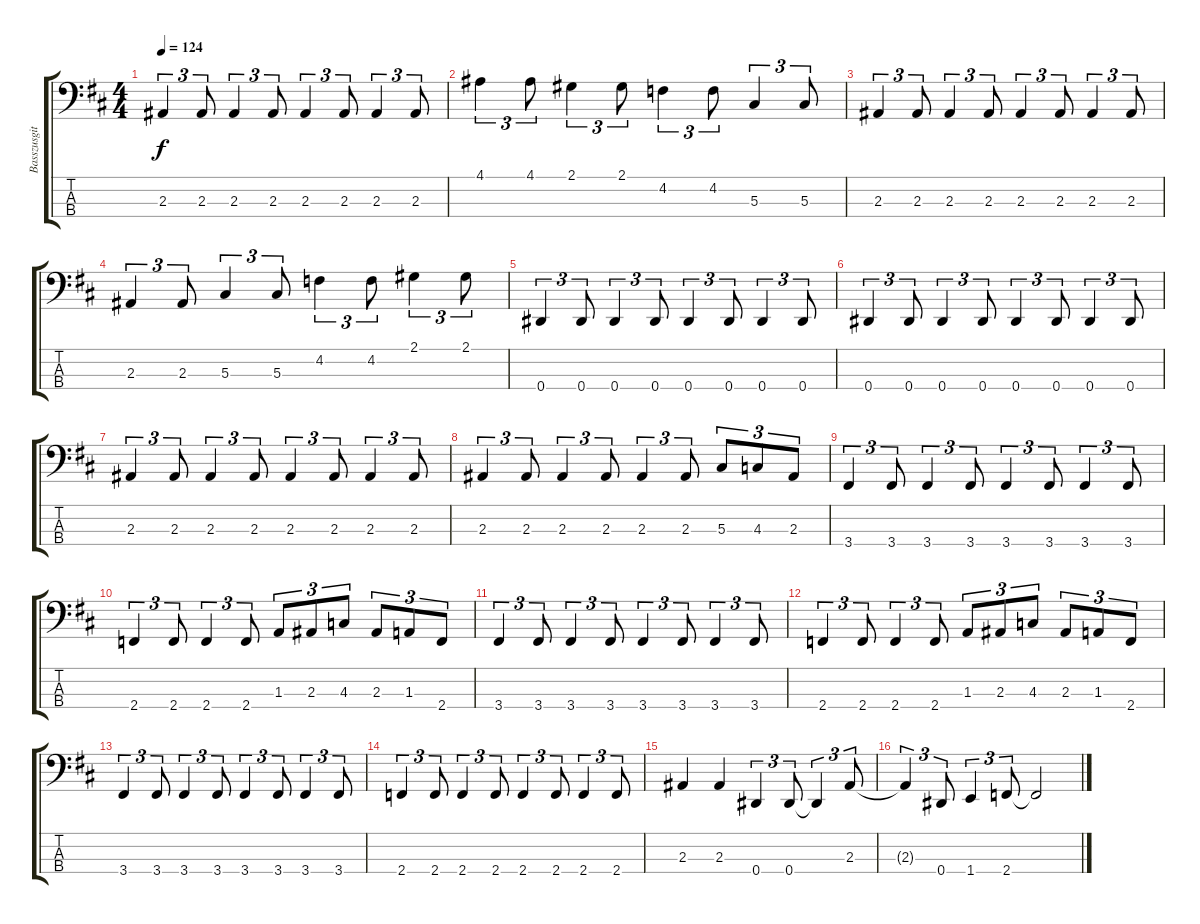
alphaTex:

\track ("Basszusgitár (Yngwie Malmsteen)" "Basszusgit") {instrument electricbassfinger}
\staff {score tabs}
\tuning (Gb2 Db2 Ab1 Eb1) {hide}
\ts (4 4)
\tempo 124
\clef f4
\ks d
2.3.4{tu (3 2) dy f} 2.3.8{tu (3 2)} 2.3.4{tu (3 2)} 2.3.8{tu (3 2)} 2.3.4{tu (3 2)} 2.3.8{tu (3 2)} 2.3.4{tu (3 2)} 2.3.8{tu (3 2)} |
4.1.4{tu (3 2)} 4.1.8{tu (3 2)} 2.1.4{tu (3 2)} 2.1.8{tu (3 2)} 4.2.4{tu (3 2)} 4.2.8{tu (3 2)} 5.3.4{tu (3 2)} 5.3.8{tu (3 2)} |
2.3.4{tu (3 2)} 2.3.8{tu (3 2)} 2.3.4{tu (3 2)} 2.3.8{tu (3 2)} 2.3.4{tu (3 2)} 2.3.8{tu (3 2)} 2.3.4{tu (3 2)} 2.3.8{tu (3 2)} |
2.3.4{tu (3 2)} 2.3.8{tu (3 2)} 5.3.4{tu (3 2)} 5.3.8{tu (3 2)} 4.2.4{tu (3 2)} 4.2.8{tu (3 2)} 2.1.4{tu (3 2)} 2.1.8{tu (3 2)} |
0.4.4{tu (3 2)} 0.4.8{tu (3 2)} 0.4.4{tu (3 2)} 0.4.8{tu (3 2)} 0.4.4{tu (3 2)} 0.4.8{tu (3 2)} 0.4.4{tu (3 2)} 0.4.8{tu (3 2)} |
0.4.4{tu (3 2)} 0.4.8{tu (3 2)} 0.4.4{tu (3 2)} 0.4.8{tu (3 2)} 0.4.4{tu (3 2)} 0.4.8{tu (3 2)} 0.4.4{tu (3 2)} 0.4.8{tu (3 2)} |
2.3.4{tu (3 2)} 2.3.8{tu (3 2)} 2.3.4{tu (3 2)} 2.3.8{tu (3 2)} 2.3.4{tu (3 2)} 2.3.8{tu (3 2)} 2.3.4{tu (3 2)} 2.3.8{tu (3 2)} |
2.3.4{tu (3 2)} 2.3.8{tu (3 2)} 2.3.4{tu (3 2)} 2.3.8{tu (3 2)} 2.3.4{tu (3 2)} 2.3.8{tu (3 2)} 5.3.8{tu (3 2)} 4.3.8{tu (3 2)} 2.3.8{tu (3 2)} |
3.4.4{tu (3 2)} 3.4.8{tu (3 2)} 3.4.4{tu (3 2)} 3.4.8{tu (3 2)} 3.4.4{tu (3 2)} 3.4.8{tu (3 2)} 3.4.4{tu (3 2)} 3.4.8{tu (3 2)} |
2.4.4{tu (3 2)} 2.4.8{tu (3 2)} 2.4.4{tu (3 2)} 2.4.8{tu (3 2)} 1.3.8{tu (3 2)} 2.3.8{tu (3 2)} 4.3.8{tu (3 2)} 2.3.8{tu (3 2)} 1.3.8{tu (3 2)} 2.4.8{tu (3 2)} |
3.4.4{tu (3 2)} 3.4.8{tu (3 2)} 3.4.4{tu (3 2)} 3.4.8{tu (3 2)} 3.4.4{tu (3 2)} 3.4.8{tu (3 2)} 3.4.4{tu (3 2)} 3.4.8{tu (3 2)} |
2.4.4{tu (3 2)} 2.4.8{tu (3 2)} 2.4.4{tu (3 2)} 2.4.8{tu (3 2)} 1.3.8{tu (3 2)} 2.3.8{tu (3 2)} 4.3.8{tu (3 2)} 2.3.8{tu (3 2)} 1.3.8{tu (3 2)} 2.4.8{tu (3 2)} |
3.4.4{tu (3 2)} 3.4.8{tu (3 2)} 3.4.4{tu (3 2)} 3.4.8{tu (3 2)} 3.4.4{tu (3 2)} 3.4.8{tu (3 2)} 3.4.4{tu (3 2)} 3.4.8{tu (3 2)} |
2.4.4{tu (3 2)} 2.4.8{tu (3 2)} 2.4.4{tu (3 2)} 2.4.8{tu (3 2)} 2.4.4{tu (3 2)} 2.4.8{tu (3 2)} 2.4.4{tu (3 2)} 2.4.8{tu (3 2)} |
2.3.4 2.3.4 0.4.4{tu (3 2)} 0.4.8{tu (3 2)} 0.4{t}.4{tu (3 2)} 2.3.8{tu (3 2)} |
2.3{t}.4{tu (3 2)} 0.4.8{tu (3 2)} 1.4.4{tu (3 2)} 2.4.8{tu (3 2)} 2.4{t}.2
